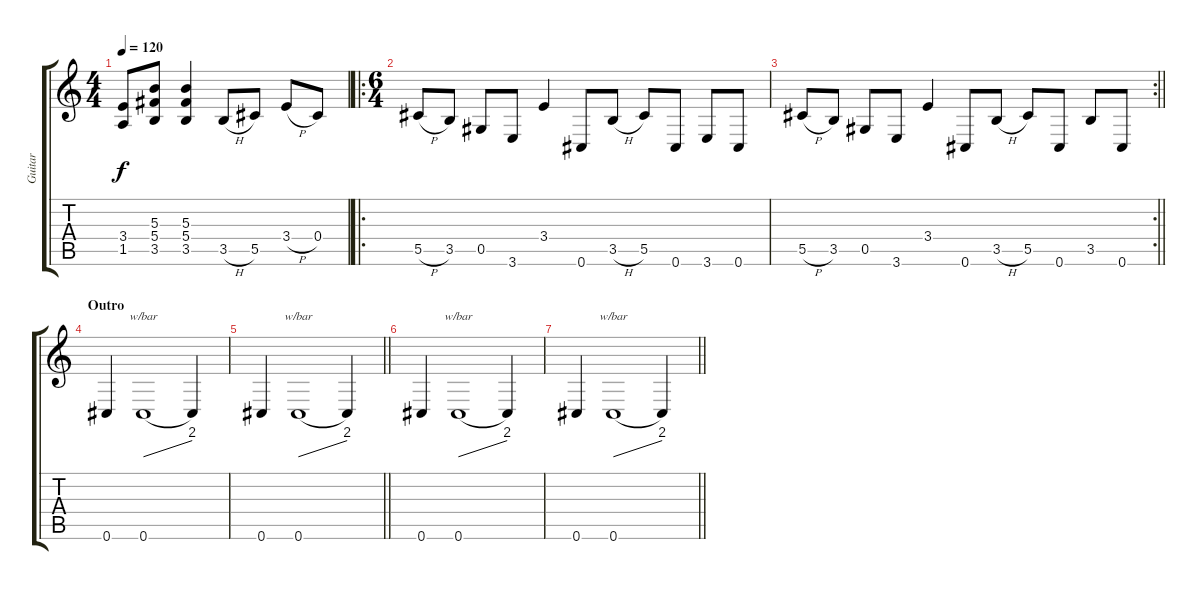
\track ("Guitar" "Guitar") {instrument overdrivenguitar}
\staff {score tabs}
\tuning (Eb4 Bb3 Gb3 Db3 Ab2 Db2) {hide}
\ts (4 4)
\tempo 120
\clef g2
\ks c
(3.4{t} 1.5{t}).8{dy f} (5.3 5.4 3.5).8 (5.3 5.4 3.5).4 3.5{h}.8 5.5.8 3.4{h}.8 0.4.8 |
\ro
\ts (6 4)
5.5{h}.8 3.5.8 0.5.8 3.6.8 3.4.4 0.6.8 3.5{h}.8 5.5.8 0.6.8 3.6.8 0.6.8 |
\rc 2
\barLineRight lightlight
5.5{h}.8 3.5.8 0.5.8 3.6.8 3.4.4 0.6.8 3.5{h}.8 5.5.8 0.6.8 3.5.8 0.6.8 |
\section ("" "Outro")
0.6.4 0.6.1{tbe (dive default 0 0 60 8)} 0.6{t}.4 |
\barLineRight lightlight
0.6.4 0.6.1{tbe (dive default 0 0 60 8)} 0.6{t}.4 |
0.6.4 0.6.1{tbe (dive default 0 0 60 8)} 0.6{t}.4 |
\barLineRight lightlight
0.6.4 0.6.1{tbe (dive default 0 0 60 8)} 0.6{t}.4
